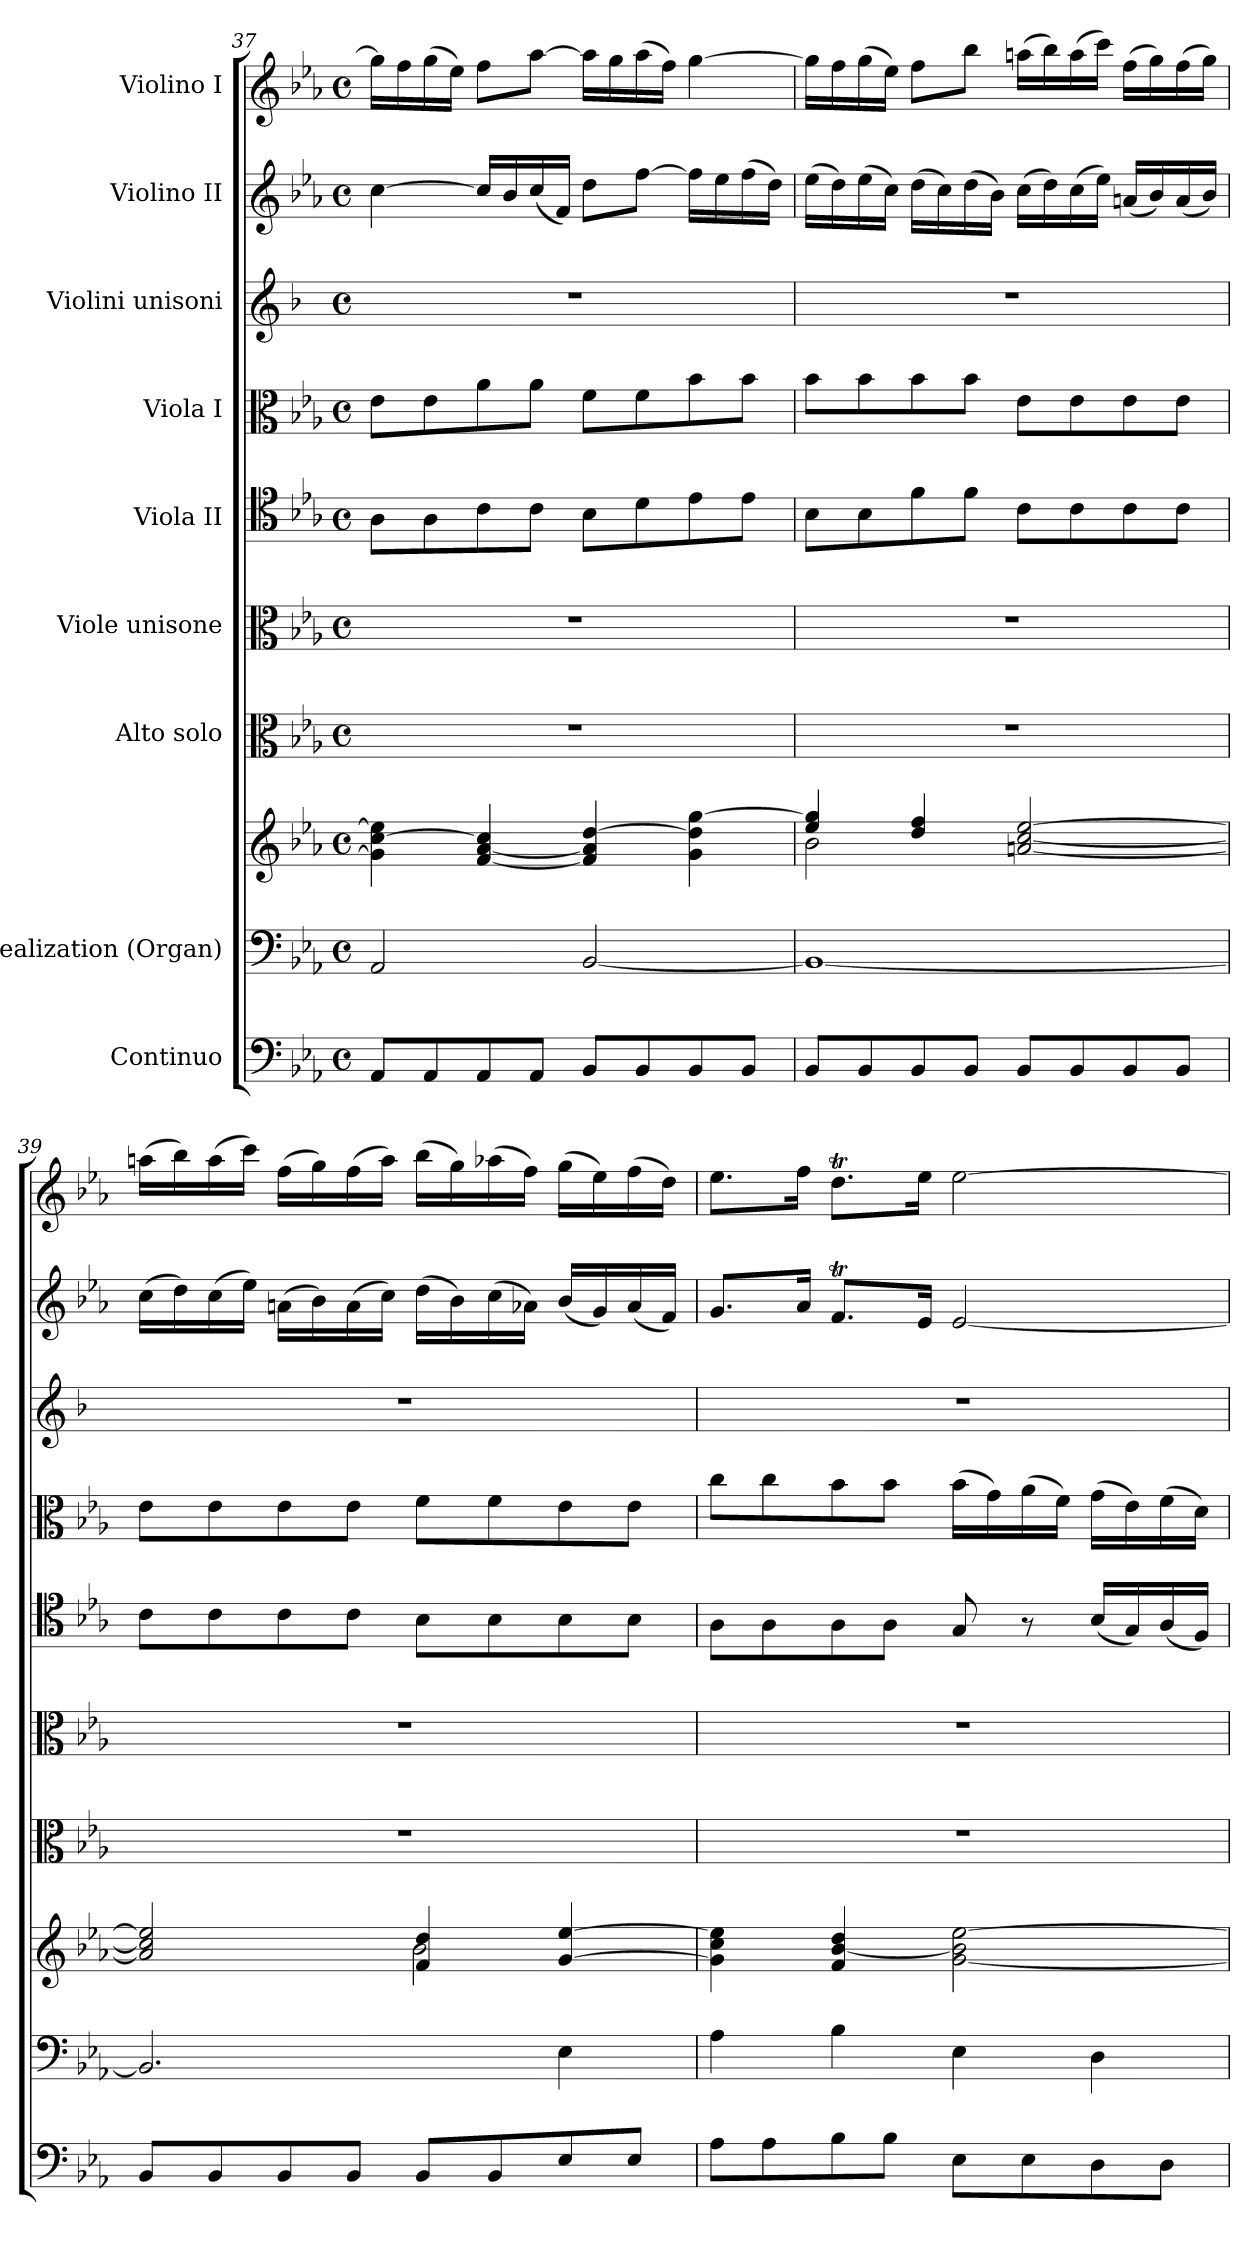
**kern	**kern	**kern	**kern	**kern	**kern	**kern	**kern	**kern	**kern
*part9	*part8	*part8	*part7	*part6	*part5	*part4	*part3	*part2	*part1
*staff10	*staff9	*staff8	*staff7	*staff6	*staff5	*staff4	*staff3	*staff2	*staff1
*I"Continuo	*I"Realization (Organ)	*	*I"Alto solo	*I"Viole unisone	*I"Viola II	*I"Viola I	*I"Violini unisoni	*I"Violino II	*I"Violino I
*clefF4	*clefF4	*clefG2	*clefC3	*clefC3	*clefC4	*clefC3	*clefG2	*clefG2	*clefG2
*	*	*	*	*	*	*	*ITrd1c2	*	*
*k[b-e-a-]	*k[b-e-a-]	*k[b-e-a-]	*k[b-e-a-]	*k[b-e-a-]	*k[b-e-a-]	*k[b-e-a-]	*k[b-e-a-]	*k[b-e-a-]	*k[b-e-a-]
*M4/4	*M4/4	*M4/4	*M4/4	*M4/4	*M4/4	*M4/4	*M4/4	*M4/4	*M4/4
*met(c)	*met(c)	*met(c)	*met(c)	*met(c)	*met(c)	*met(c)	*met(c)	*met(c)	*met(c)
=37	=37	=37	=37	=37	=37	=37	=37	=37	=37
8AA-/L	2AA-/	4g\] [4cc\ 4ee-\]	1r	1r	8A-\L	8e-\L	1r	[4cc\	16gg\LL]
.	.	.	.	.	.	.	.	.	16ff\
8AA-/	.	.	.	.	8A-\	8e-\	.	.	(>16gg\
.	.	.	.	.	.	.	.	.	16ee-\JJ)
8AA-/	.	[4f/ [4a-/ 4cc/]	.	.	8c\	8a-\	.	16cc/LL]	8ff\L
.	.	.	.	.	.	.	.	16b-/	.
8AA-/J	.	.	.	.	8c\J	8a-\J	.	(<16cc/	[8aa-\J
.	.	.	.	.	.	.	.	16f/JJ)	.
8BB-/L	[2BB-/	4f/] 4a-/] [4dd/	.	.	8B-\L	8f\L	.	8dd\L	16aa-\LL]
.	.	.	.	.	.	.	.	.	16gg\
8BB-/	.	.	.	.	8d\	8f\	.	[8ff\J	(>16aa-\
.	.	.	.	.	.	.	.	.	16ff\JJ)
8BB-/	.	4g\ 4dd\] [4gg\	.	.	8e-\	8b-\	.	16ff\LL]	[4gg\
.	.	.	.	.	.	.	.	16ee-\	.
8BB-/J	.	.	.	.	8e-\J	8b-\J	.	(>16ff\	.
.	.	.	.	.	.	.	.	16dd\JJ)	.
!!LO:PB:g=z
=38	=38	=38	=38	=38	=38	=38	=38	=38	=38
*	*	*^	*	*	*	*	*	*	*
8BB-/L	1BB-_	4ee-/ 4gg/]	2b-\	1r	1r	8B-\L	8b-\L	1r	(>16ee-\LL	16gg\LL]
.	.	.	.	.	.	.	.	.	16dd\)	16ff\
8BB-/	.	.	.	.	.	8B-\	8b-\	.	(>16ee-\	(>16gg\
.	.	.	.	.	.	.	.	.	16cc\JJ)	16ee-\JJ)
8BB-/	.	4dd/ 4ff/	.	.	.	8f\	8b-\	.	(>16dd\LL	8ff\L
.	.	.	.	.	.	.	.	.	16cc\)	.
8BB-/J	.	.	.	.	.	8f\J	8b-\J	.	(>16dd\	8bb-\J
.	.	.	.	.	.	.	.	.	16b-\JJ)	.
8BB-/L	.	[2an/ [2cc/ [2ee-/	2ryy	.	.	8c\L	8e-\L	.	(>16cc\LL	(>16aan\LL
.	.	.	.	.	.	.	.	.	16dd\)	16bb-\)
8BB-/	.	.	.	.	.	8c\	8e-\	.	(>16cc\	(>16aa\
.	.	.	.	.	.	.	.	.	16ee-\JJ)	16ccc\JJ)
8BB-/	.	.	.	.	.	8c\	8e-\	.	(<16an/LL	(>16ff\LL
.	.	.	.	.	.	.	.	.	16b-/)	16gg\)
8BB-/J	.	.	.	.	.	8c\J	8e-\J	.	(<16a/	(>16ff\
.	.	.	.	.	.	.	.	.	16b-/JJ)	16gg\JJ)
=39	=39	=39	=39	=39	=39	=39	=39	=39	=39	=39
8BB-/L	2.BB-/]	2a/] 2cc/] 2ee-/]	2ryy	1r	1r	8c\L	8e-\L	1r	(>16cc\LL	(>16aan\LL
.	.	.	.	.	.	.	.	.	16dd\)	16bb-\)
8BB-/	.	.	.	.	.	8c\	8e-\	.	(>16cc\	(>16aa\
.	.	.	.	.	.	.	.	.	16ee-\JJ)	16ccc\JJ)
8BB-/	.	.	.	.	.	8c\	8e-\	.	(>16an\LL	(>16ff\LL
.	.	.	.	.	.	.	.	.	16b-\)	16gg\)
8BB-/J	.	.	.	.	.	8c\J	8e-\J	.	(>16a\	(>16ff\
.	.	.	.	.	.	.	.	.	16cc\JJ)	16aa\JJ)
8BB-/L	.	4f/ 4dd/	2b-\	.	.	8B-\L	8f\L	.	(>16dd\LL	(>16bb-\LL
.	.	.	.	.	.	.	.	.	16b-\)	16gg\)
8BB-/	.	.	.	.	.	8B-\	8f\	.	(>16cc\	(>16aa-X\
.	.	.	.	.	.	.	.	.	16a-X\JJ)	16ff\JJ)
8E-/	4E-\	[4g/ [4ee-/	.	.	.	8B-\	8e-\	.	(<16b-/LL	(>16gg\LL
.	.	.	.	.	.	.	.	.	16g/)	16ee-\)
8E-/J	.	.	.	.	.	8B-\J	8e-\J	.	(<16a-/	(>16ff\
.	.	.	.	.	.	.	.	.	16f/JJ)	16dd\JJ)
*	*	*v	*v	*	*	*	*	*	*	*
=40	=40	=40	=40	=40	=40	=40	=40	=40	=40
8A-\L	4A-\	4g\] 4cc\ 4ee-\]	1r	1r	8A-\L	8cc\L	1r	8.g/L	8.ee-\L
8A-\	.	.	.	.	8A-\	8cc\	.	.	.
.	.	.	.	.	.	.	.	16a-/Jk	16ff\Jk
8B-\	4B-\	4f/ [4b-/ 4dd/	.	.	8A-\	8b-\	.	8.fT/L	8.ddt\L
8B-\J	.	.	.	.	8A-\J	8b-\J	.	.	.
.	.	.	.	.	.	.	.	16e-/Jk	16ee-\Jk
8E-\L	4E-\	[2g\ 2b-\] [2ee-\	.	.	8G/	(>16b-\LL	.	[2e-/	[2ee-\
.	.	.	.	.	.	16g\)	.	.	.
8E-\	.	.	.	.	8r	(>16a-\	.	.	.
.	.	.	.	.	.	16f\JJ)	.	.	.
8D\	4D\	.	.	.	(<16B-/LL	(>16g\LL	.	.	.
.	.	.	.	.	16G/)	16e-\)	.	.	.
8D\J	.	.	.	.	(<16A-/	(>16f\	.	.	.
.	.	.	.	.	16F/JJ)	16d\JJ)	.	.	.
=	=	=	=	=	=	=	=	=	=
*-	*-	*-	*-	*-	*-	*-	*-	*-	*-
